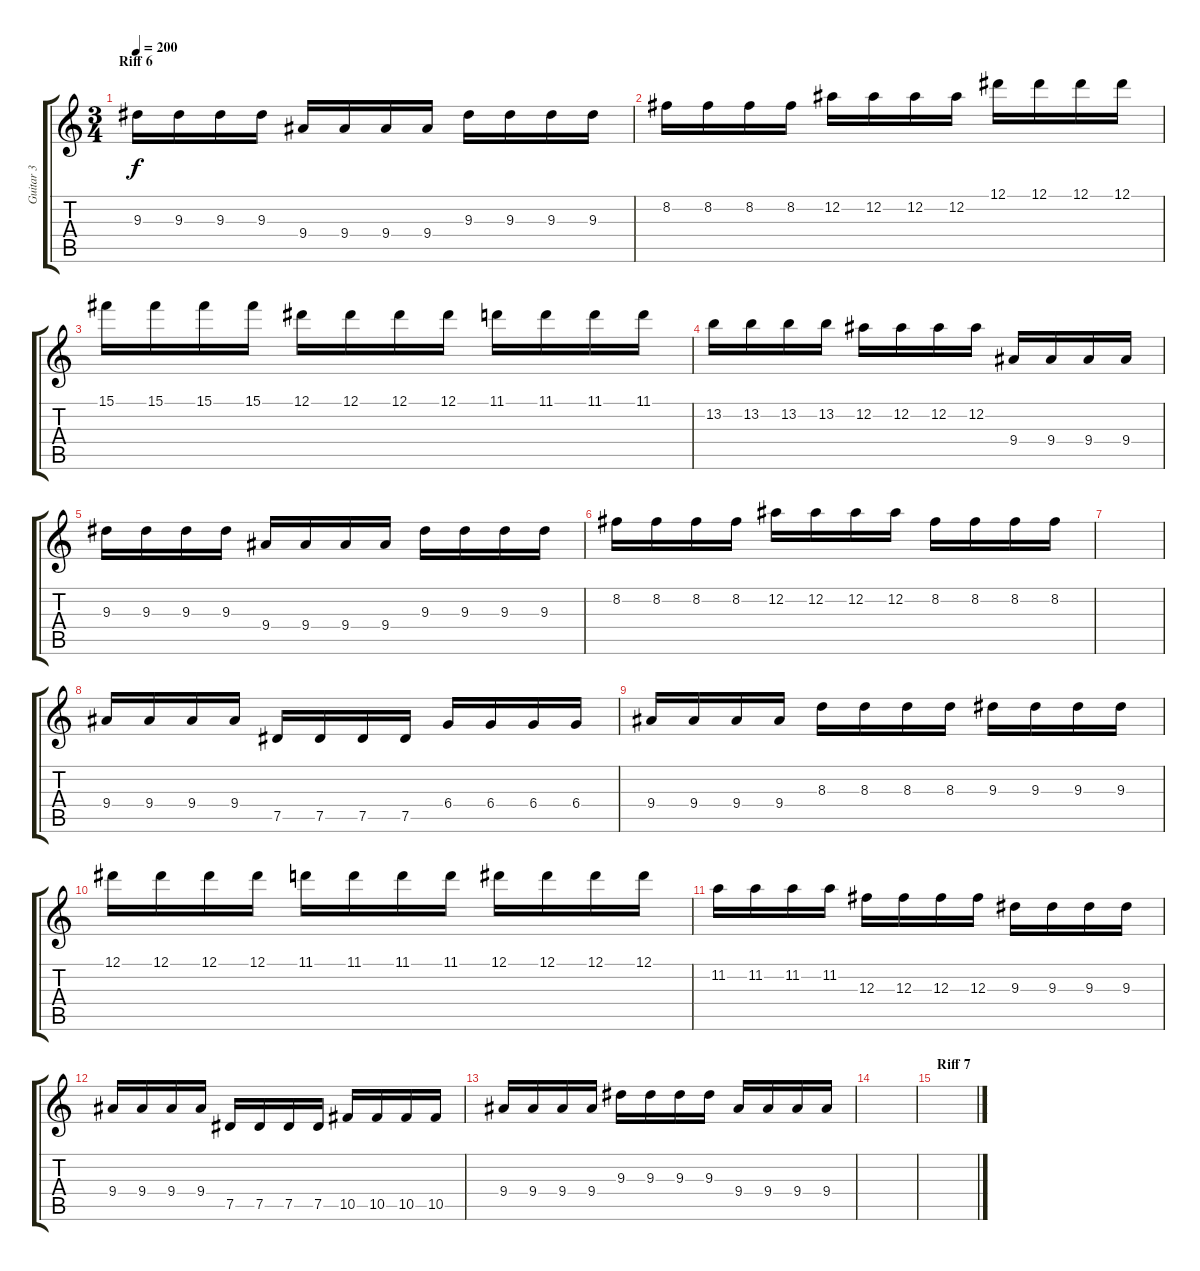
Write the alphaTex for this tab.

\track ("Guitar 3" "Guitar 3") {instrument distortionguitar}
\staff {score tabs}
\tuning (Eb4 Bb3 Gb3 Db3 Ab2 Eb2) {hide}
\ts (3 4)
\section ("" "Riff 6")
\tempo 200
\clef g2
\ks c
9.3.16{dy f} 9.3.16 9.3.16 9.3.16 9.4.16 9.4.16 9.4.16 9.4.16 9.3.16 9.3.16 9.3.16 9.3.16 |
8.2.16 8.2.16 8.2.16 8.2.16 12.2.16 12.2.16 12.2.16 12.2.16 12.1.16 12.1.16 12.1.16 12.1.16 |
15.1.16 15.1.16 15.1.16 15.1.16 12.1.16 12.1.16 12.1.16 12.1.16 11.1.16 11.1.16 11.1.16 11.1.16 |
13.2.16 13.2.16 13.2.16 13.2.16 12.2.16 12.2.16 12.2.16 12.2.16 9.4.16 9.4.16 9.4.16 9.4.16 |
9.3.16 9.3.16 9.3.16 9.3.16 9.4.16 9.4.16 9.4.16 9.4.16 9.3.16 9.3.16 9.3.16 9.3.16 |
8.2.16 8.2.16 8.2.16 8.2.16 12.2.16 12.2.16 12.2.16 12.2.16 8.2.16 8.2.16 8.2.16 8.2.16 |
|
9.4.16 9.4.16 9.4.16 9.4.16 7.5.16 7.5.16 7.5.16 7.5.16 6.4.16 6.4.16 6.4.16 6.4.16 |
9.4.16 9.4.16 9.4.16 9.4.16 8.3.16 8.3.16 8.3.16 8.3.16 9.3.16 9.3.16 9.3.16 9.3.16 |
12.1.16 12.1.16 12.1.16 12.1.16 11.1.16 11.1.16 11.1.16 11.1.16 12.1.16 12.1.16 12.1.16 12.1.16 |
11.2.16 11.2.16 11.2.16 11.2.16 12.3.16 12.3.16 12.3.16 12.3.16 9.3.16 9.3.16 9.3.16 9.3.16 |
9.4.16 9.4.16 9.4.16 9.4.16 7.5.16 7.5.16 7.5.16 7.5.16 10.5.16 10.5.16 10.5.16 10.5.16 |
9.4.16 9.4.16 9.4.16 9.4.16 9.3.16 9.3.16 9.3.16 9.3.16 9.4.16 9.4.16 9.4.16 9.4.16 |
|
\section ("" "Riff 7")
